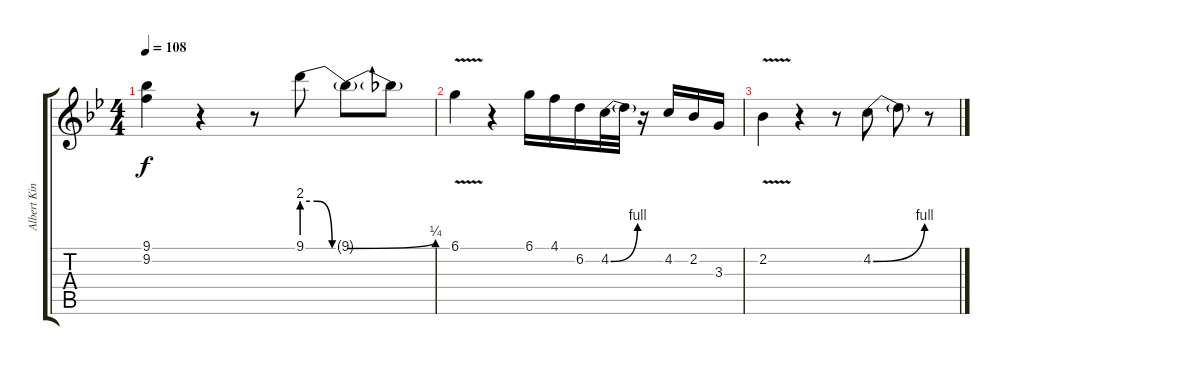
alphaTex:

\track ("Albert King - Guitar " "Albert Kin") {instrument overdrivenguitar}
\staff {score tabs}
\tuning (Db4 Ab3 E3 B2 E2 B1) {hide}
\ts (4 4)
\tempo 108
\clef g2
\ks bb
(9.1{t} 9.2{t}).4{dy f} r.4 r.8 9.1{be (custom 0 8 20 8 40 0 60 0)}.8 9.1{be (bend 0 0 60 1) t}.8 9.1{t}.8 |
6.1{v}.4 r.4 6.1.16 4.1.16 6.2.16 4.2{be (bend 0 0 60 4)}.32 4.2{t}.32 r.16 4.2.16 2.2.16 3.3.16 |
2.2{v}.4 r.4 r.8 4.2{be (bend 0 0 60 4)}.8 4.2{t}.8 r.8
